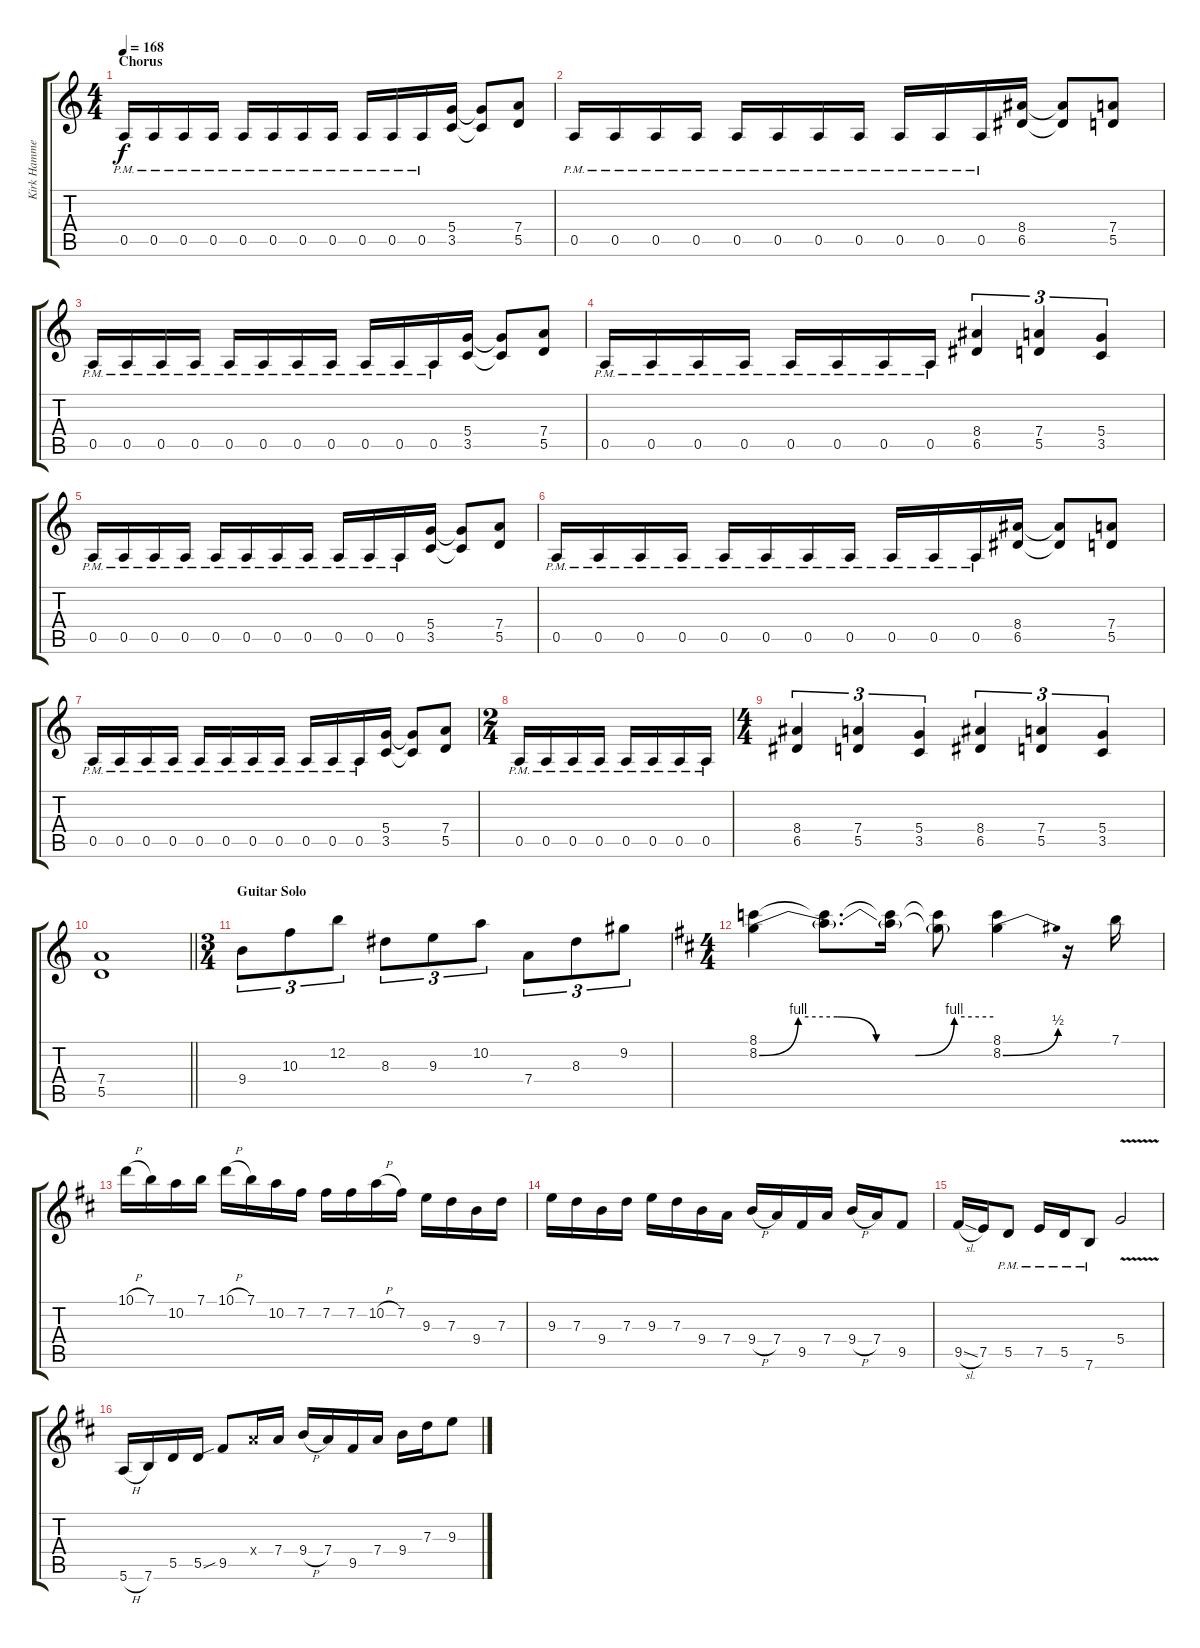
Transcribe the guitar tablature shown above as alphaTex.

\track ("Kirk Hammet" "Kirk Hamme") {instrument distortionguitar}
\staff {score tabs}
\tuning (E4 B3 G3 D3 A2 E2) {hide}
\ts (4 4)
\section ("" "Chorus")
\tempo 168
\clef g2
\ks aminor
0.5{pm}.16{dy f} 0.5{pm}.16 0.5{pm}.16 0.5{pm}.16 0.5{pm}.16 0.5{pm}.16 0.5{pm}.16 0.5{pm}.16 0.5{pm}.16 0.5{pm}.16 0.5{pm}.16 (5.4 3.5).16 (5.4{t} 3.5{t}).8 (7.4 5.5).8 |
0.5{pm}.16 0.5{pm}.16 0.5{pm}.16 0.5{pm}.16 0.5{pm}.16 0.5{pm}.16 0.5{pm}.16 0.5{pm}.16 0.5{pm}.16 0.5{pm}.16 0.5{pm}.16 (8.4 6.5).16 (8.4{t} 6.5{t}).8 (7.4 5.5).8 |
0.5{pm}.16 0.5{pm}.16 0.5{pm}.16 0.5{pm}.16 0.5{pm}.16 0.5{pm}.16 0.5{pm}.16 0.5{pm}.16 0.5{pm}.16 0.5{pm}.16 0.5{pm}.16 (5.4 3.5).16 (5.4{t} 3.5{t}).8 (7.4 5.5).8 |
0.5{pm}.16 0.5{pm}.16 0.5{pm}.16 0.5{pm}.16 0.5{pm}.16 0.5{pm}.16 0.5{pm}.16 0.5{pm}.16 (8.4 6.5).4{tu (3 2)} (7.4 5.5).4{tu (3 2)} (5.4 3.5).4{tu (3 2)} |
0.5{pm}.16 0.5{pm}.16 0.5{pm}.16 0.5{pm}.16 0.5{pm}.16 0.5{pm}.16 0.5{pm}.16 0.5{pm}.16 0.5{pm}.16 0.5{pm}.16 0.5{pm}.16 (5.4 3.5).16 (5.4{t} 3.5{t}).8 (7.4 5.5).8 |
0.5{pm}.16 0.5{pm}.16 0.5{pm}.16 0.5{pm}.16 0.5{pm}.16 0.5{pm}.16 0.5{pm}.16 0.5{pm}.16 0.5{pm}.16 0.5{pm}.16 0.5{pm}.16 (8.4 6.5).16 (8.4{t} 6.5{t}).8 (7.4 5.5).8 |
0.5{pm}.16 0.5{pm}.16 0.5{pm}.16 0.5{pm}.16 0.5{pm}.16 0.5{pm}.16 0.5{pm}.16 0.5{pm}.16 0.5{pm}.16 0.5{pm}.16 0.5{pm}.16 (5.4 3.5).16 (5.4{t} 3.5{t}).8 (7.4 5.5).8 |
\ts (2 4)
0.5{pm}.16 0.5{pm}.16 0.5{pm}.16 0.5{pm}.16 0.5{pm}.16 0.5{pm}.16 0.5{pm}.16 0.5{pm}.16 |
\ts (4 4)
(8.4 6.5).4{tu (3 2)} (7.4 5.5).4{tu (3 2)} (5.4 3.5).4{tu (3 2)} (8.4 6.5).4{tu (3 2)} (7.4 5.5).4{tu (3 2)} (5.4 3.5).4{tu (3 2)} |
\barLineRight lightlight
(7.4 5.5).1 |
\ts (3 4)
\section ("" "Guitar Solo")
9.4.8{tu (3 2)} 10.3.8{tu (3 2)} 12.2.8{tu (3 2)} 8.3.8{tu (3 2)} 9.3.8{tu (3 2)} 10.2.8{tu (3 2)} 7.4.8{tu (3 2)} 8.3.8{tu (3 2)} 9.2.8{tu (3 2)} |
\ts (4 4)
\ks bminor
(8.1 8.2{be (custom 0 0 10 4 20 4 30 0 40 0 50 4 60 4)}).4 (8.1{t} 8.2{t}).8{d} (8.1{t} 8.2{t}).16 (8.1{t} 8.2{t}).8 (8.1 8.2{be (bend 0 0 60 2)}).4 r.16 7.1.16 |
10.1{h}.16 7.1.16 10.2.16 7.1.16 10.1{h}.16 7.1.16 10.2.16 7.2.16 7.2.16 7.2.16 10.2{h}.16 7.2.16 9.3.16 7.3.16 9.4.16 7.3.16 |
9.3.16 7.3.16 9.4.16 7.3.16 9.3.16 7.3.16 9.4.16 7.4.16 9.4{h}.16 7.4.16 9.5.16 7.4.16 9.4{h}.16 7.4.16 9.5.8 |
9.5{sl}.16 7.5.16 5.5{pm}.8 7.5{pm}.16 5.5{pm}.16 7.6{pm}.8 5.4{v}.2 |
5.6{h}.16 7.6.16 5.5.16 5.5.16 9.5{sib}.8 7.4{x}.16 7.4.16 9.4{h}.16 7.4.16 9.5.16 7.4.16 9.4.16 7.3.16 9.3.8
